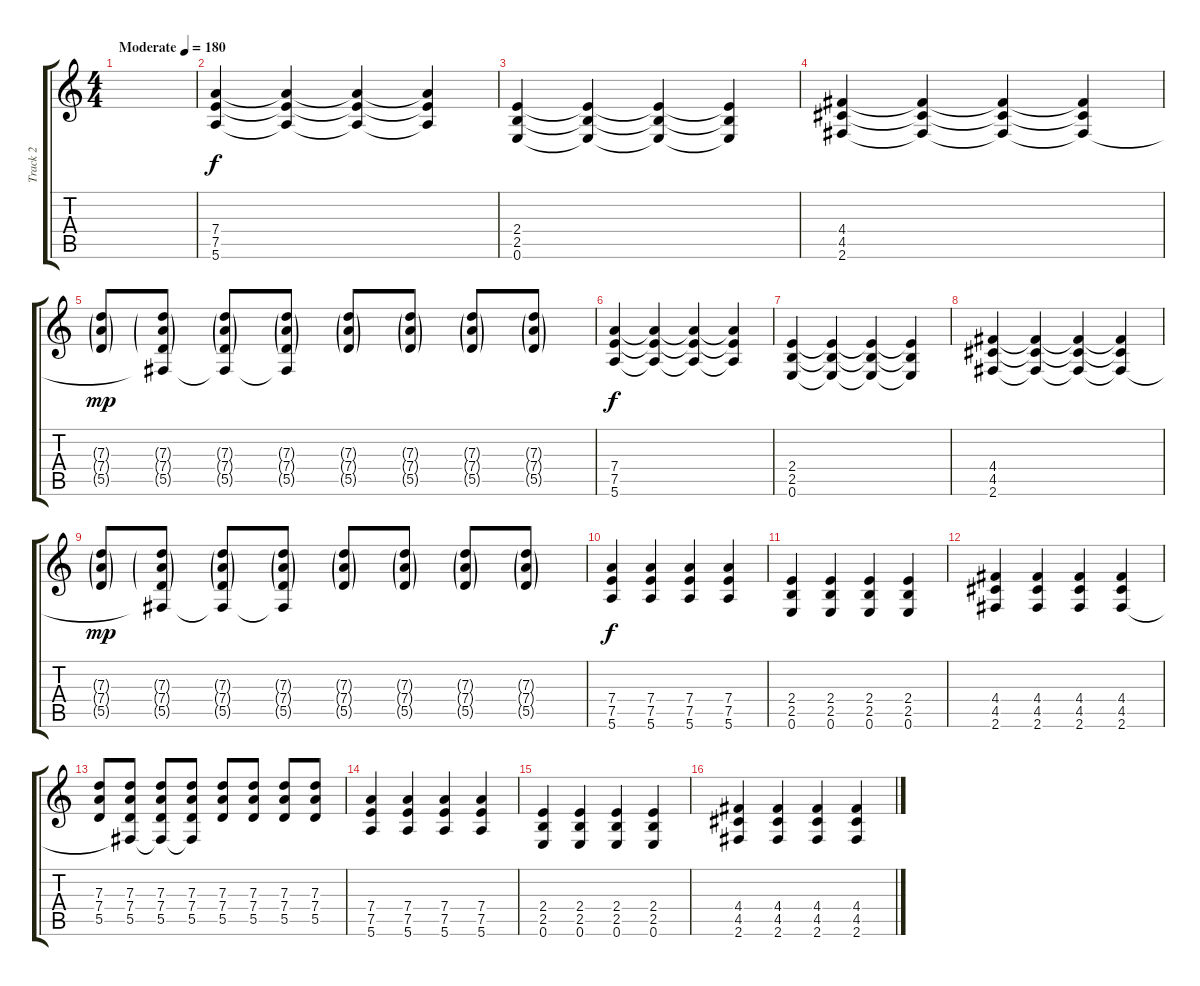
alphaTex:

\track ("Track 2" "Track 2") {instrument distortionguitar}
\staff {score tabs}
\tuning (E4 B3 G3 D3 A2 E2) {hide}
\ts (4 4)
\tempo (180 "Moderate")
\clef g2
\ks c
|
(7.4 7.5 5.6).4 (7.4{t} 7.5{t} 5.6{t}).4 (7.4{t} 7.5{t} 5.6{t}).4 (7.4{t} 7.5{t} 5.6{t}).4 |
(2.4 2.5 0.6).4 (2.4{t} 2.5{t} 0.6{t}).4 (2.4{t} 2.5{t} 0.6{t}).4 (2.4{t} 2.5{t} 0.6{t}).4 |
(4.4 4.5 2.6).4 (4.4{t} 4.5{t} 2.6{t}).4 (4.4{t} 4.5{t} 2.6{t}).4 (4.4{t} 4.5{t} 2.6{t}).4 |
(7.3{g} 7.4{g} 5.5{g}).8{dy mp} (7.3{g} 7.4{g} 5.5{g} 2.6{t}).8 (7.3{g} 7.4{g} 5.5{g} 2.6{t}).8 (7.3{g} 7.4{g} 5.5{g} 2.6{t}).8 (7.3{g} 7.4{g} 5.5{g}).8 (7.3{g} 7.4{g} 5.5{g}).8 (7.3{g} 7.4{g} 5.5{g}).8 (7.3{g} 7.4{g} 5.5{g}).8 |
(7.4 7.5 5.6).4{dy f} (7.4{t} 7.5{t} 5.6{t}).4 (7.4{t} 7.5{t} 5.6{t}).4 (7.4{t} 7.5{t} 5.6{t}).4 |
(2.4 2.5 0.6).4 (2.4{t} 2.5{t} 0.6{t}).4 (2.4{t} 2.5{t} 0.6{t}).4 (2.4{t} 2.5{t} 0.6{t}).4 |
(4.4 4.5 2.6).4 (4.4{t} 4.5{t} 2.6{t}).4 (4.4{t} 4.5{t} 2.6{t}).4 (4.4{t} 4.5{t} 2.6{t}).4 |
(7.3{g} 7.4{g} 5.5{g}).8{dy mp} (7.3{g} 7.4{g} 5.5{g} 2.6{t}).8 (7.3{g} 7.4{g} 5.5{g} 2.6{t}).8 (7.3{g} 7.4{g} 5.5{g} 2.6{t}).8 (7.3{g} 7.4{g} 5.5{g}).8 (7.3{g} 7.4{g} 5.5{g}).8 (7.3{g} 7.4{g} 5.5{g}).8 (7.3{g} 7.4{g} 5.5{g}).8 |
(7.4 7.5 5.6).4{dy f} (7.4 7.5 5.6).4 (7.4 7.5 5.6).4 (7.4 7.5 5.6).4 |
(2.4 2.5 0.6).4 (2.4 2.5 0.6).4 (2.4 2.5 0.6).4 (2.4 2.5 0.6).4 |
(4.4 4.5 2.6).4 (4.4 4.5 2.6).4 (4.4 4.5 2.6).4 (4.4 4.5 2.6).4 |
(7.3 7.4 5.5).8 (7.3 7.4 5.5 2.6{t}).8 (7.3 7.4 5.5 2.6{t}).8 (7.3 7.4 5.5 2.6{t}).8 (7.3 7.4 5.5).8 (7.3 7.4 5.5).8 (7.3 7.4 5.5).8 (7.3 7.4 5.5).8 |
(7.4 7.5 5.6).4 (7.4 7.5 5.6).4 (7.4 7.5 5.6).4 (7.4 7.5 5.6).4 |
(2.4 2.5 0.6).4 (2.4 2.5 0.6).4 (2.4 2.5 0.6).4 (2.4 2.5 0.6).4 |
(4.4 4.5 2.6).4 (4.4 4.5 2.6).4 (4.4 4.5 2.6).4 (4.4 4.5 2.6).4
